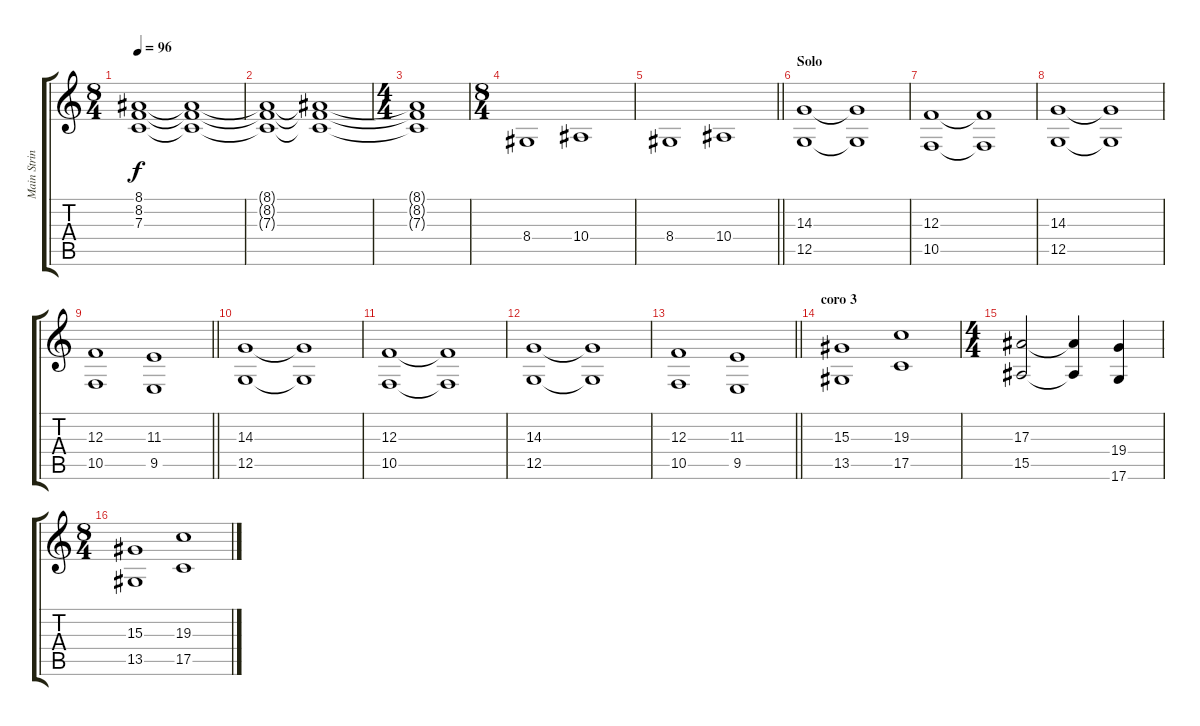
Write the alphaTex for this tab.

\track ("Main String" "Main Strin") {instrument stringensemble2}
\staff {score tabs}
\tuning (D4 A3 F3 C3 G2 D2) {hide}
\ts (8 4)
\tempo 96
\clef g2
\ks c
(8.1{t} 8.2{t} 7.3{t}).1{dy f} (8.1{t} 8.2{t} 7.3{t}).1 |
(8.1{t} 8.2{t} 7.3{t}).1 (8.1{t} 8.2{t} 7.3{t}).1 |
\ts (4 4)
(8.1{t} 8.2{t} 7.3{t}).1 |
\ts (8 4)
8.4.1 10.4.1 |
\barLineRight lightlight
8.4.1 10.4.1 |
\section ("" "Solo")
(14.3 12.5).1 (14.3{t} 12.5{t}).1 |
(12.3 10.5).1 (12.3{t} 10.5{t}).1 |
(14.3 12.5).1 (14.3{t} 12.5{t}).1 |
\barLineRight lightlight
(12.3 10.5).1 (11.3 9.5).1 |
(14.3 12.5).1 (14.3{t} 12.5{t}).1 |
(12.3 10.5).1 (12.3{t} 10.5{t}).1 |
(14.3 12.5).1 (14.3{t} 12.5{t}).1 |
\barLineRight lightlight
(12.3 10.5).1 (11.3 9.5).1 |
\section ("" "coro 3")
(15.3 13.5).1 (19.3 17.5).1 |
\ts (4 4)
(17.3 15.5).2 (17.3{t} 15.5{t}).4 (19.4 17.6).4 |
\ts (8 4)
(15.3 13.5).1 (19.3 17.5).1
